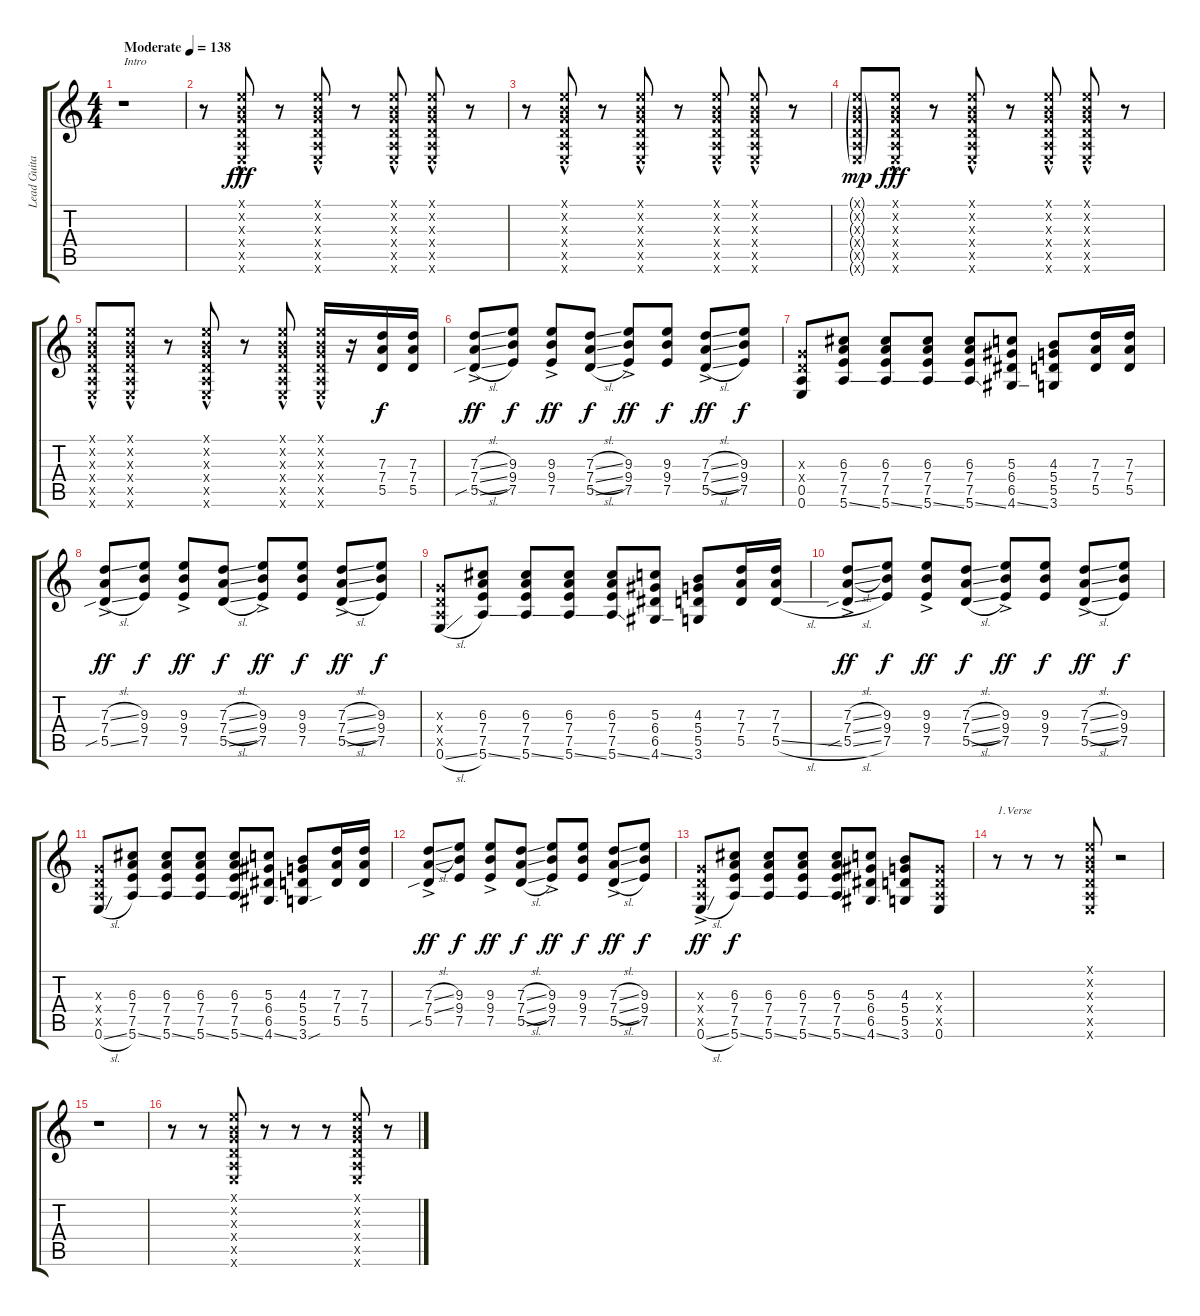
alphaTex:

\track ("Lead Guitar (The Edge)" "Lead Guita") {instrument distortionguitar}
\staff {score tabs}
\tuning (E4 B3 G3 D3 A2 E2) {hide}
\ts (4 4)
\tempo (138 "Moderate")
\clef g2
\ks c
r.1{txt "Intro" dy fff instrument distortionguitar} |
r.8 (0.1{hac x} 0.2{x} 0.3{x} 0.4{x} 0.5{x} 0.6{x}).8 r.8 (0.1{hac x} 0.2{x} 0.3{x} 0.4{x} 0.5{x} 0.6{x}).8 r.8 (0.1{hac x} 0.2{x} 0.3{x} 0.4{x} 0.5{x} 0.6{x}).8 (0.1{hac x} 0.2{x} 0.3{x} 0.4{x} 0.5{x} 0.6{x}).8 r.8 |
r.8 (0.1{hac x} 0.2{x} 0.3{x} 0.4{x} 0.5{x} 0.6{x}).8 r.8 (0.1{hac x} 0.2{x} 0.3{x} 0.4{x} 0.5{x} 0.6{x}).8 r.8 (0.1{hac x} 0.2{x} 0.3{x} 0.4{x} 0.5{x} 0.6{x}).8 (0.1{hac x} 0.2{x} 0.3{x} 0.4{x} 0.5{x} 0.6{x}).8 r.8 |
(0.1{g x} 0.2{g x} 0.3{g x} 0.4{g x} 0.5{g x} 0.6{g x}).8{dy mp} (0.1{hac x} 0.2{x} 0.3{x} 0.4{x} 0.5{x} 0.6{x}).8{dy fff} r.8 (0.1{hac x} 0.2{x} 0.3{x} 0.4{x} 0.5{x} 0.6{x}).8 r.8 (0.1{hac x} 0.2{x} 0.3{x} 0.4{x} 0.5{x} 0.6{x}).8 (0.1{hac x} 0.2{x} 0.3{x} 0.4{x} 0.5{x} 0.6{x}).8 r.8 |
(0.1{hac x} 0.2{x} 0.3{x} 0.4{x} 0.5{x} 0.6{x}).8 (0.1{hac x} 0.2{x} 0.3{x} 0.4{x} 0.5{x} 0.6{x}).8 r.8 (0.1{hac x} 0.2{x} 0.3{x} 0.4{x} 0.5{x} 0.6{x}).8 r.8 (0.1{hac x} 0.2{x} 0.3{x} 0.4{x} 0.5{x} 0.6{x}).8 (0.1{hac x} 0.2{x} 0.3{x} 0.4{x} 0.5{x} 0.6{x}).16 r.16 (7.3 7.4 5.5).16{dy f} (7.3 7.4 5.5).16 |
(7.3{sl ac} 7.4{sl} 5.5{sib sl}).8{dy ff} (9.3 9.4 7.5).8{dy f} (9.3{ac} 9.4 7.5).8{dy ff} (7.3{sl} 7.4{sl} 5.5{sl}).8{dy f} (9.3{ac} 9.4 7.5).8{dy ff} (9.3 9.4 7.5).8{dy f} (7.3{sl ac} 7.4{sl} 5.5{sl}).8{dy ff} (9.3 9.4 7.5).8{dy f} |
(0.3{x} 0.4{x} 0.5 0.6).8 (6.3 7.4 7.5 5.6{ss}).8 (6.3 7.4 7.5 5.6{ss}).8 (6.3 7.4 7.5 5.6{ss}).8 (6.3 7.4 7.5 5.6{ss}).8 (5.3 6.4 6.5 4.6{ss}).8 (4.3 5.4 5.5 3.6).8 (7.3 7.4 5.5).16 (7.3 7.4 5.5).16 |
(7.3{sl ac} 7.4 5.5{sib sl}).8{dy ff} (9.3 9.4 7.5).8{dy f} (9.3{ac} 9.4 7.5).8{dy ff} (7.3{sl} 7.4{sl} 5.5{sl}).8{dy f} (9.3{ac} 9.4 7.5).8{dy ff} (9.3 9.4 7.5).8{dy f} (7.3{sl ac} 7.4{sl} 5.5{sl}).8{dy ff} (9.3 9.4 7.5).8{dy f} |
(0.3{x} 0.4{x} 0.5{x} 0.6{sl}).8 (6.3 7.4 7.5 5.6{ss}).8 (6.3 7.4 7.5 5.6{ss}).8 (6.3 7.4 7.5 5.6{ss}).8 (6.3 7.4 7.5 5.6{ss}).8 (5.3 6.4 6.5 4.6{ss}).8 (4.3 5.4 5.5 3.6).8 (7.3 7.4 5.5).16 (7.3 7.4 5.5{sl}).16 |
(7.3{sl ac} 7.4{sl} 5.5{sib sl}).8{dy ff} (9.3 9.4 7.5).8{dy f} (9.3{ac} 9.4 7.5).8{dy ff} (7.3{sl} 7.4{sl} 5.5{sl}).8{dy f} (9.3{ac} 9.4 7.5).8{dy ff} (9.3 9.4 7.5).8{dy f} (7.3{sl ac} 7.4{sl} 5.5{sl}).8{dy ff} (9.3 9.4 7.5).8{dy f} |
(0.3{x} 0.4{x} 0.5{x} 0.6{sl}).8 (6.3 7.4 7.5 5.6{ss}).8 (6.3 7.4 7.5 5.6{ss}).8 (6.3 7.4 7.5 5.6{ss}).8 (6.3 7.4 7.5 5.6{ss}).8 (5.3 6.4 6.5 4.6{ss}).8 (4.3 5.4 5.5 3.6{sou}).8 (7.3 7.4 5.5).16 (7.3 7.4 5.5).16 |
(7.3{sl ac} 7.4{sl} 5.5{sib}).8{dy ff} (9.3 9.4 7.5).8{dy f} (9.3{ac} 9.4 7.5).8{dy ff} (7.3{sl} 7.4{sl} 5.5{sl}).8{dy f} (9.3{ac} 9.4 7.5).8{dy ff} (9.3 9.4 7.5).8{dy f} (7.3{sl ac} 7.4{sl} 5.5{sl}).8{dy ff} (9.3 9.4 7.5).8{dy f} |
(0.3{ac x} 0.4{x} 0.5{x} 0.6{sl}).8{dy ff} (6.3 7.4 7.5 5.6{ss}).8{dy f} (6.3 7.4 7.5 5.6{ss}).8 (6.3 7.4 7.5 5.6{ss}).8 (6.3 7.4 7.5 5.6{ss}).8 (5.3 6.4 6.5 4.6{ss}).8 (4.3 5.4 5.5 3.6).8 (0.3{x} 0.4{x} 0.5{x} 0.6).8 |
r.8{txt "1.Verse"} r.8 r.8 (0.1{x} 0.2{x} 0.3{x} 0.4{x} 0.5{x} 0.6{x}).8 r.2 |
r.1 |
r.8 r.8 (0.1{x} 0.2{x} 0.3{x} 0.4{x} 0.5{x} 0.6{x}).8 r.8 r.8 r.8 (0.1{x} 0.2{x} 0.3{x} 0.4{x} 0.5{x} 0.6{x}).8 r.8
